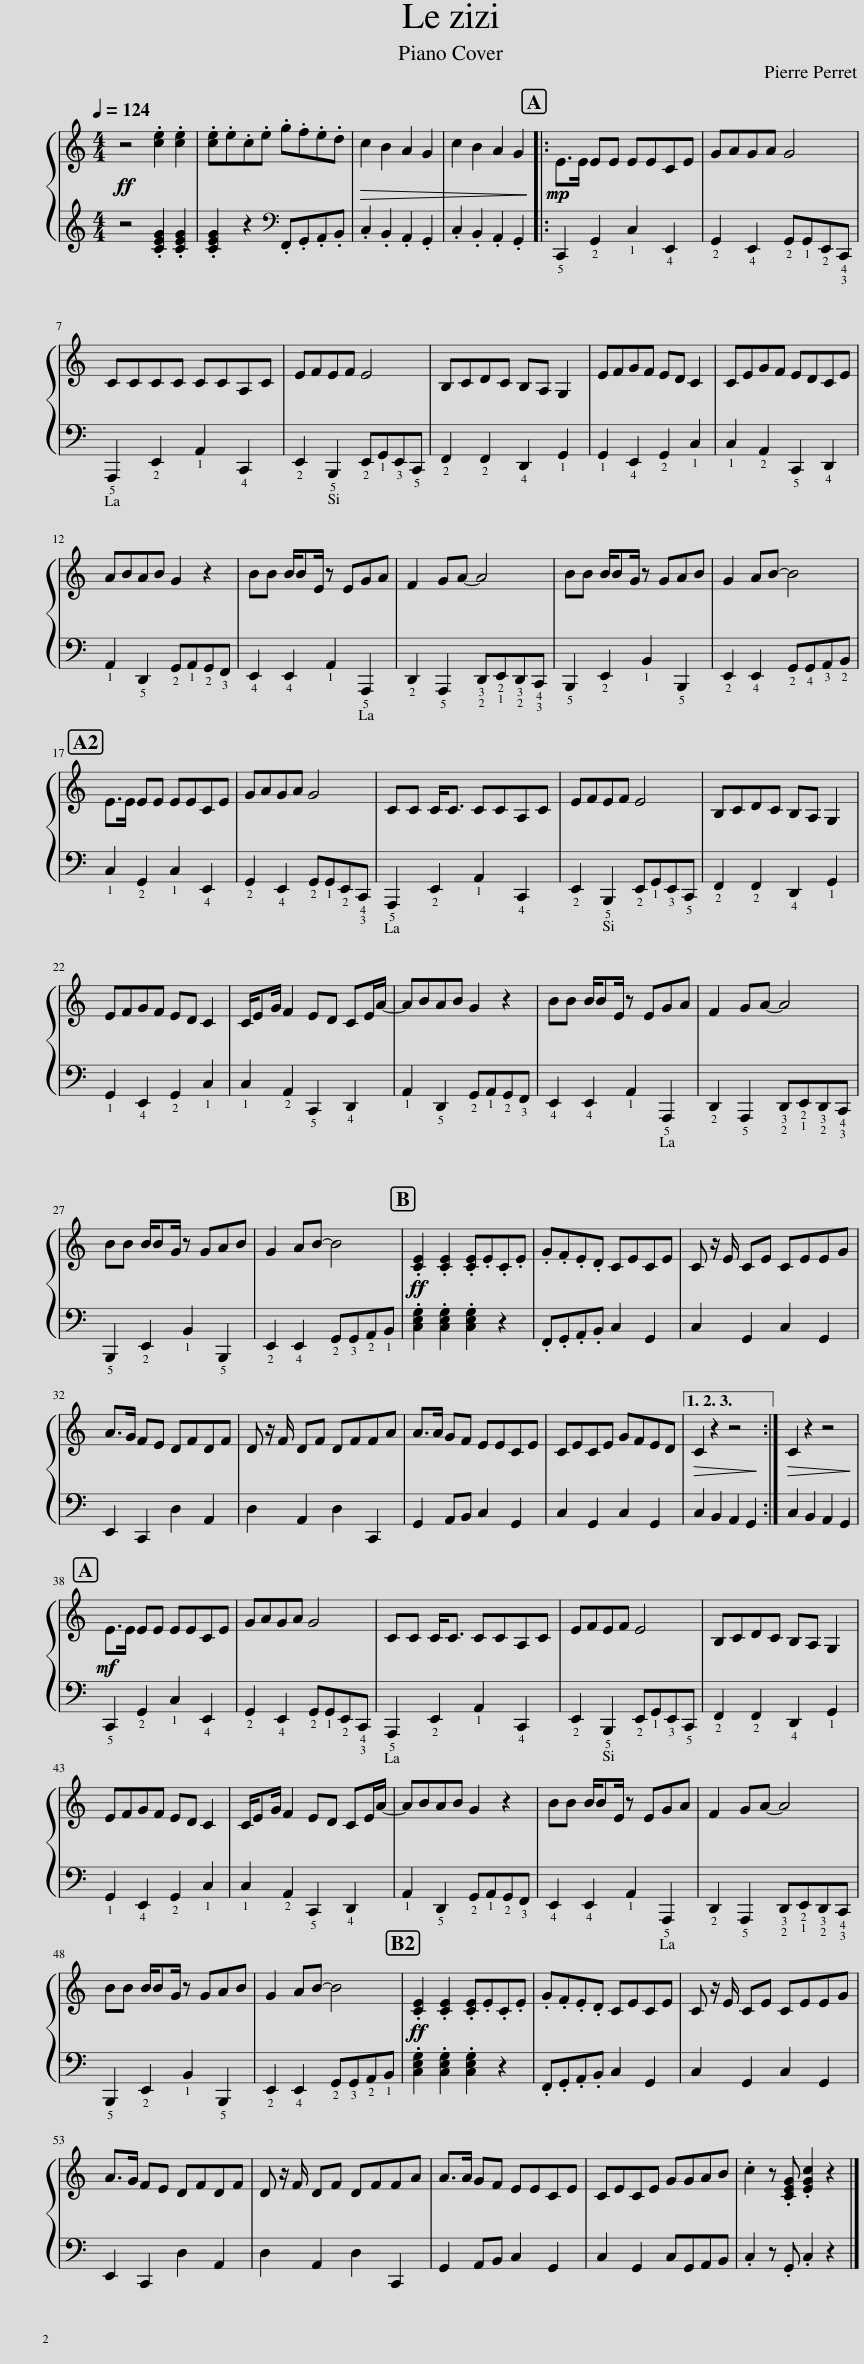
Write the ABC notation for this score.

X:1
%%score { 1 | 2 }
L:1/8
Q:1/4=124
M:4/4
I:linebreak $
K:C
V:1 treble
V:2 treble
V:1
!ff! z4 .[ce]2 .[ce]2 | .[ce].e.c.e .g.f.e.d |!>(! c2 B2 A2 G2 | c2 B2 A2 G2!>)! |:!mp! E>E EE EECE | %5
 GAGA G4 |$ CCCC CCA,C | EFEF E4 | B,CDC B,A, G,2 | EFGF ED C2 | %10
 CEGF EDCE |$ ABAB G2 z2 | BB B/BE/ z EGA | F2 GA- A4 | BB B/BG/ z GAB | %15
 G2 AB- B4 |$ E>E EE EECE | GAGA G4 | CC C<C CCA,C | EFEF E4 | %20
 B,CDC B,A, G,2 |$ EFGF ED C2 | C/EG/ F2 ED CE/A/- | ABAB G2 z2 | BB B/BE/ z EGA | %25
 F2 GA- A4 |$ BB B/BG/ z GAB | G2 AB- B4 |!ff! .[CE]2 .[CE]2 .[CE].E.C.E | .G.F.E.D CECE | %30
 C z/ E/ CE CEEG |$ A>G FE DFDF | D z/ F/ DF DFFA | A>A GF EECE | CECE GFED |1 %35
!>(! C2 z2 z4!>)! :|!>(! C2 z2 z4!>)! |$!mf! E>E EE EECE | GAGA G4 | CC C<C CCA,C | %40
 EFEF E4 | B,CDC B,A, G,2 |$ EFGF ED C2 | C/EG/ F2 ED CE/A/- | ABAB G2 z2 | %45
 BB B/BE/ z EGA | F2 GA- A4 |$ BB B/BG/ z GAB | G2 AB- B4 |!ff! .[CE]2 .[CE]2 .[CE].E.C.E | %50
 .G.F.E.D CECE | C z/ E/ CE CEEG |$ A>G FE DFDF | D z/ F/ DF DFFA | A>A GF EECE | %55
 CECE GGAB | .c2 z .[CEG] .[EGc]2 z2 |] %57
V:2
 z4 .[CEG]2 .[CEG]2 | .[CEG]2 z2[K:bass] .F,,.G,,.A,,.B,, | .C,2 .B,,2 .A,,2 .G,,2 | .C,2 .B,,2 .A,,2 .G,,2 |: !5!C,,2 !2!G,,2 !1!C,2 !4!E,,2 | %5
 !2!G,,2 !4!E,,2 !2!G,,!1!G,,!2!E,,!3!!4!C,, |$ !5!A,,,2 !2!E,,2 !1!A,,2 !4!C,,2 | !2!E,,2 !5!B,,,2 !2!E,,!1!G,,!3!E,,!5!C,, | !2!F,,2 !2!F,,2 !4!D,,2 !1!G,,2 | !1!G,,2 !4!E,,2 !2!G,,2 !1!C,2 | %10
 !1!C,2 !2!A,,2 !5!C,,2 !4!D,,2 |$ !1!A,,2 !5!D,,2 !2!G,,!1!A,,!2!G,,!3!F,, | !4!E,,2 !4!E,,2 !1!A,,2 !5!A,,,2 | !2!D,,2 !5!A,,,2 !2!!3!D,,!1!!2!E,,!2!!3!D,,!3!!4!C,, | !5!B,,,2 !2!E,,2 !1!B,,2 !5!B,,,2 | %15
 !2!E,,2 !4!E,,2 !2!G,,!4!G,,!3!A,,!2!B,, |$ !1!C,2 !2!G,,2 !1!C,2 !4!E,,2 | !2!G,,2 !4!E,,2 !2!G,,!1!G,,!2!E,,!3!!4!C,, | !5!A,,,2 !2!E,,2 !1!A,,2 !4!C,,2 | !2!E,,2 !5!B,,,2 !2!E,,!1!G,,!3!E,,!5!C,, | %20
 !2!F,,2 !2!F,,2 !4!D,,2 !1!G,,2 |$ !1!G,,2 !4!E,,2 !2!G,,2 !1!C,2 | !1!C,2 !2!A,,2 !5!C,,2 !4!D,,2 | !1!A,,2 !5!D,,2 !2!G,,!1!A,,!2!G,,!3!F,, | !4!E,,2 !4!E,,2 !1!A,,2 !5!A,,,2 | %25
 !2!D,,2 !5!A,,,2 !2!!3!D,,!1!!2!E,,!2!!3!D,,!3!!4!C,, |$ !5!B,,,2 !2!E,,2 !1!B,,2 !5!B,,,2 | !2!E,,2 !4!E,,2 !2!G,,!3!G,,!2!A,,!1!B,, | .[C,E,G,]2 .[C,E,G,]2 .[C,E,G,]2 z2 | .F,,.G,,.A,,.B,, C,2 G,,2 | %30
 C,2 G,,2 C,2 G,,2 |$ E,,2 C,,2 D,2 A,,2 | D,2 A,,2 D,2 C,,2 | G,,2 A,,B,, C,2 G,,2 | C,2 G,,2 C,2 G,,2 |1 %35
 C,2 B,,2 A,,2 G,,2 :| C,2 B,,2 A,,2 G,,2 |$ !5!C,,2 !2!G,,2 !1!C,2 !4!E,,2 | !2!G,,2 !4!E,,2 !2!G,,!1!G,,!2!E,,!3!!4!C,, | !5!A,,,2 !2!E,,2 !1!A,,2 !4!C,,2 | %40
 !2!E,,2 !5!B,,,2 !2!E,,!1!G,,!3!E,,!5!C,, | !2!F,,2 !2!F,,2 !4!D,,2 !1!G,,2 |$ !1!G,,2 !4!E,,2 !2!G,,2 !1!C,2 | !1!C,2 !2!A,,2 !5!C,,2 !4!D,,2 | !1!A,,2 !5!D,,2 !2!G,,!1!A,,!2!G,,!3!F,, | %45
 !4!E,,2 !4!E,,2 !1!A,,2 !5!A,,,2 | !2!D,,2 !5!A,,,2 !2!!3!D,,!1!!2!E,,!2!!3!D,,!3!!4!C,, |$ !5!B,,,2 !2!E,,2 !1!B,,2 !5!B,,,2 | !2!E,,2 !4!E,,2 !2!G,,!3!G,,!2!A,,!1!B,, | .[C,E,G,]2 .[C,E,G,]2 .[C,E,G,]2 z2 | %50
 .F,,.G,,.A,,.B,, C,2 G,,2 | C,2 G,,2 C,2 G,,2 |$ E,,2 C,,2 D,2 A,,2 | D,2 A,,2 D,2 C,,2 | G,,2 A,,B,, C,2 G,,2 | %55
 C,2 G,,2 C,G,,A,,B,, | .C,2 z .G,, .C,2 z2 |] %57
